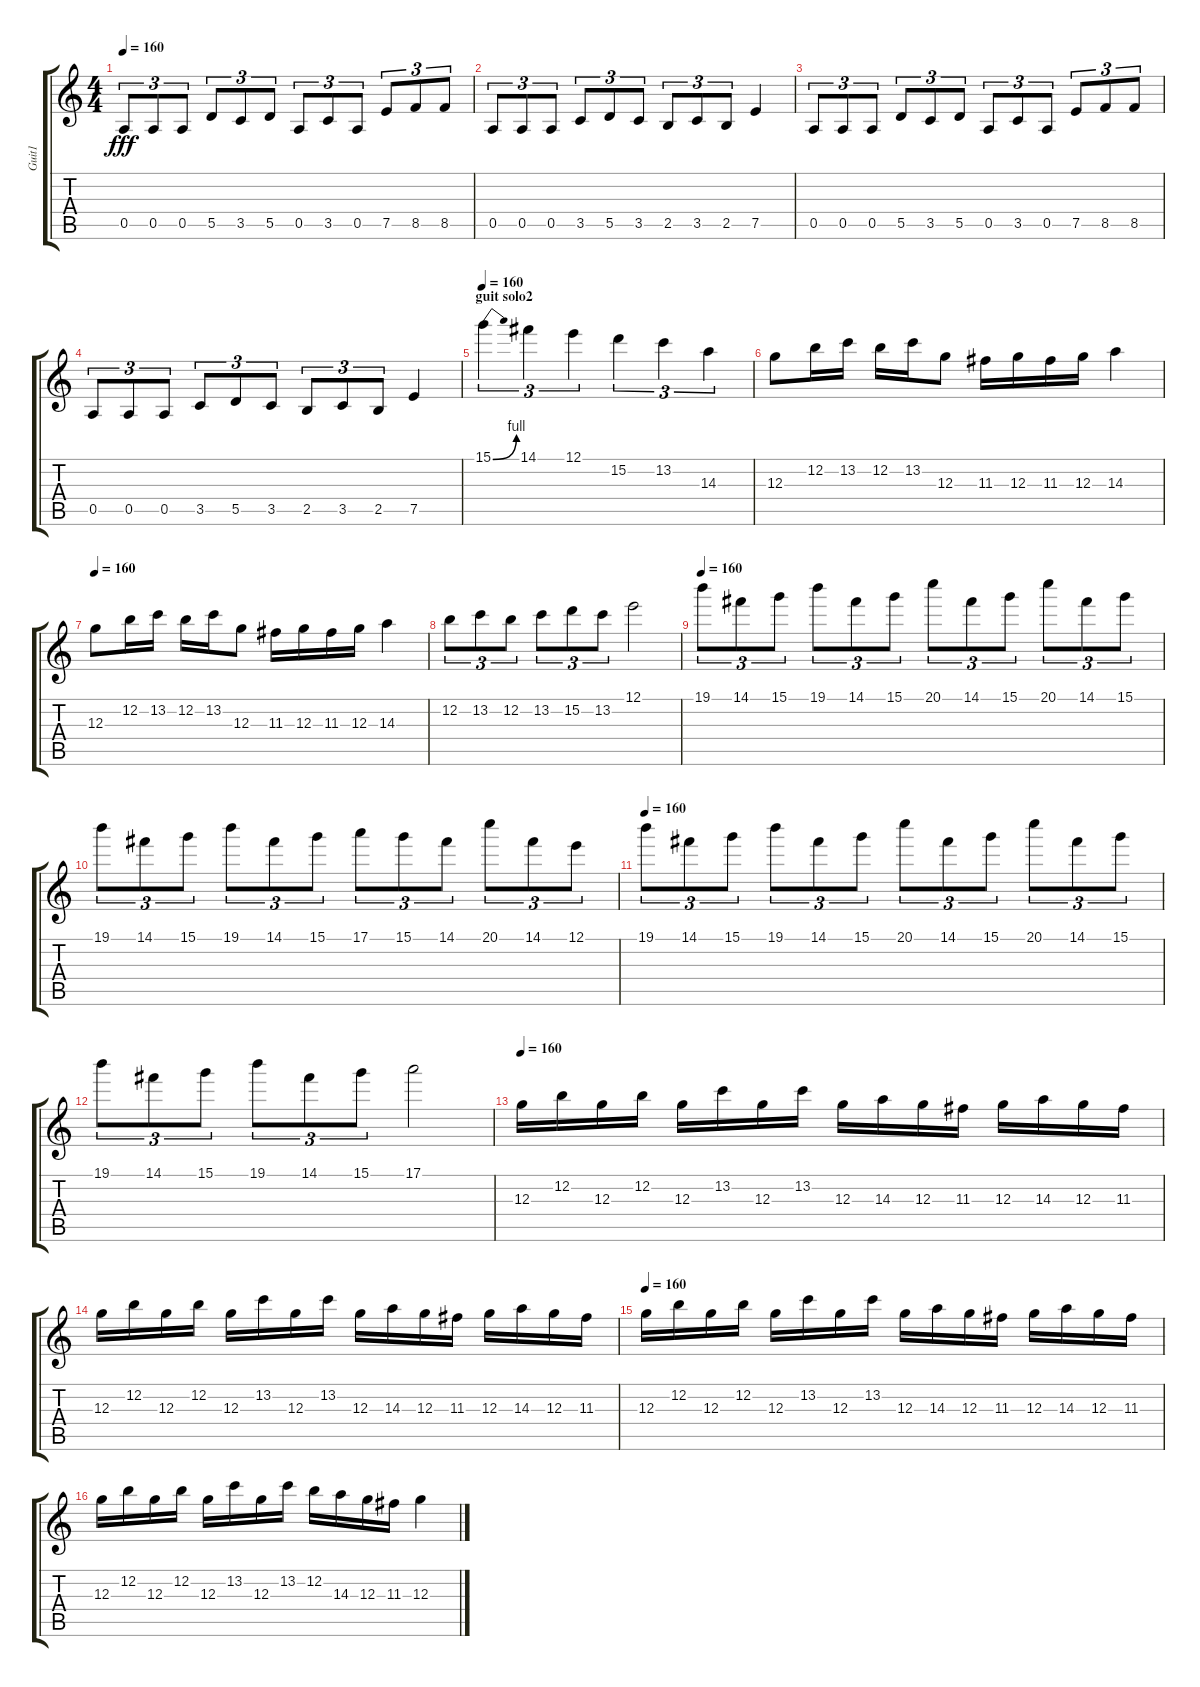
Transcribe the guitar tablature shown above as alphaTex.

\track ("Guit1" "Guit1") {instrument overdrivenguitar}
\staff {score tabs}
\tuning (E4 B3 G3 D3 A2 E2) {hide}
\ts (4 4)
\tempo 160
\clef g2
\ks c
0.5.8{tu (3 2) dy fff} 0.5.8{tu (3 2)} 0.5.8{tu (3 2)} 5.5.8{tu (3 2)} 3.5.8{tu (3 2)} 5.5.8{tu (3 2)} 0.5.8{tu (3 2)} 3.5.8{tu (3 2)} 0.5.8{tu (3 2)} 7.5.8{tu (3 2)} 8.5.8{tu (3 2)} 8.5.8{tu (3 2)} |
0.5.8{tu (3 2)} 0.5.8{tu (3 2)} 0.5.8{tu (3 2)} 3.5.8{tu (3 2)} 5.5.8{tu (3 2)} 3.5.8{tu (3 2)} 2.5.8{tu (3 2)} 3.5.8{tu (3 2)} 2.5.8{tu (3 2)} 7.5.4 |
0.5.8{tu (3 2)} 0.5.8{tu (3 2)} 0.5.8{tu (3 2)} 5.5.8{tu (3 2)} 3.5.8{tu (3 2)} 5.5.8{tu (3 2)} 0.5.8{tu (3 2)} 3.5.8{tu (3 2)} 0.5.8{tu (3 2)} 7.5.8{tu (3 2)} 8.5.8{tu (3 2)} 8.5.8{tu (3 2)} |
0.5.8{tu (3 2)} 0.5.8{tu (3 2)} 0.5.8{tu (3 2)} 3.5.8{tu (3 2)} 5.5.8{tu (3 2)} 3.5.8{tu (3 2)} 2.5.8{tu (3 2)} 3.5.8{tu (3 2)} 2.5.8{tu (3 2)} 7.5.4 |
\section ("" "guit solo2")
\tempo 160
15.1{be (bend 0 0 60 4)}.4{tu (3 2) volume 13} 14.1.4{tu (3 2)} 12.1.4{tu (3 2)} 15.2.4{tu (3 2)} 13.2.4{tu (3 2)} 14.3.4{tu (3 2)} |
12.3.8 12.2.16 13.2.16 12.2.16 13.2.16 12.3.8 11.3.16 12.3.16 11.3.16 12.3.16 14.3.4 |
\tempo 160
12.3.8 12.2.16 13.2.16 12.2.16 13.2.16 12.3.8 11.3.16 12.3.16 11.3.16 12.3.16 14.3.4 |
12.2.8{tu (3 2)} 13.2.8{tu (3 2)} 12.2.8{tu (3 2)} 13.2.8{tu (3 2)} 15.2.8{tu (3 2)} 13.2.8{tu (3 2)} 12.1.2 |
\tempo 160
19.1.8{tu (3 2)} 14.1.8{tu (3 2)} 15.1.8{tu (3 2)} 19.1.8{tu (3 2)} 14.1.8{tu (3 2)} 15.1.8{tu (3 2)} 20.1.8{tu (3 2)} 14.1.8{tu (3 2)} 15.1.8{tu (3 2)} 20.1.8{tu (3 2)} 14.1.8{tu (3 2)} 15.1.8{tu (3 2)} |
19.1.8{tu (3 2)} 14.1.8{tu (3 2)} 15.1.8{tu (3 2)} 19.1.8{tu (3 2)} 14.1.8{tu (3 2)} 15.1.8{tu (3 2)} 17.1.8{tu (3 2)} 15.1.8{tu (3 2)} 14.1.8{tu (3 2)} 20.1.8{tu (3 2)} 14.1.8{tu (3 2)} 12.1.8{tu (3 2)} |
\tempo 160
19.1.8{tu (3 2)} 14.1.8{tu (3 2)} 15.1.8{tu (3 2)} 19.1.8{tu (3 2)} 14.1.8{tu (3 2)} 15.1.8{tu (3 2)} 20.1.8{tu (3 2)} 14.1.8{tu (3 2)} 15.1.8{tu (3 2)} 20.1.8{tu (3 2)} 14.1.8{tu (3 2)} 15.1.8{tu (3 2)} |
19.1.8{tu (3 2)} 14.1.8{tu (3 2)} 15.1.8{tu (3 2)} 19.1.8{tu (3 2)} 14.1.8{tu (3 2)} 15.1.8{tu (3 2)} 17.1.2 |
\tempo 160
12.3.16 12.2.16 12.3.16 12.2.16 12.3.16 13.2.16 12.3.16 13.2.16 12.3.16 14.3.16 12.3.16 11.3.16 12.3.16 14.3.16 12.3.16 11.3.16 |
12.3.16 12.2.16 12.3.16 12.2.16 12.3.16 13.2.16 12.3.16 13.2.16 12.3.16 14.3.16 12.3.16 11.3.16 12.3.16 14.3.16 12.3.16 11.3.16 |
\tempo 160
12.3.16 12.2.16 12.3.16 12.2.16 12.3.16 13.2.16 12.3.16 13.2.16 12.3.16 14.3.16 12.3.16 11.3.16 12.3.16 14.3.16 12.3.16 11.3.16 |
12.3.16 12.2.16 12.3.16 12.2.16 12.3.16 13.2.16 12.3.16 13.2.16 12.2.16 14.3.16 12.3.16 11.3.16 12.3.4
